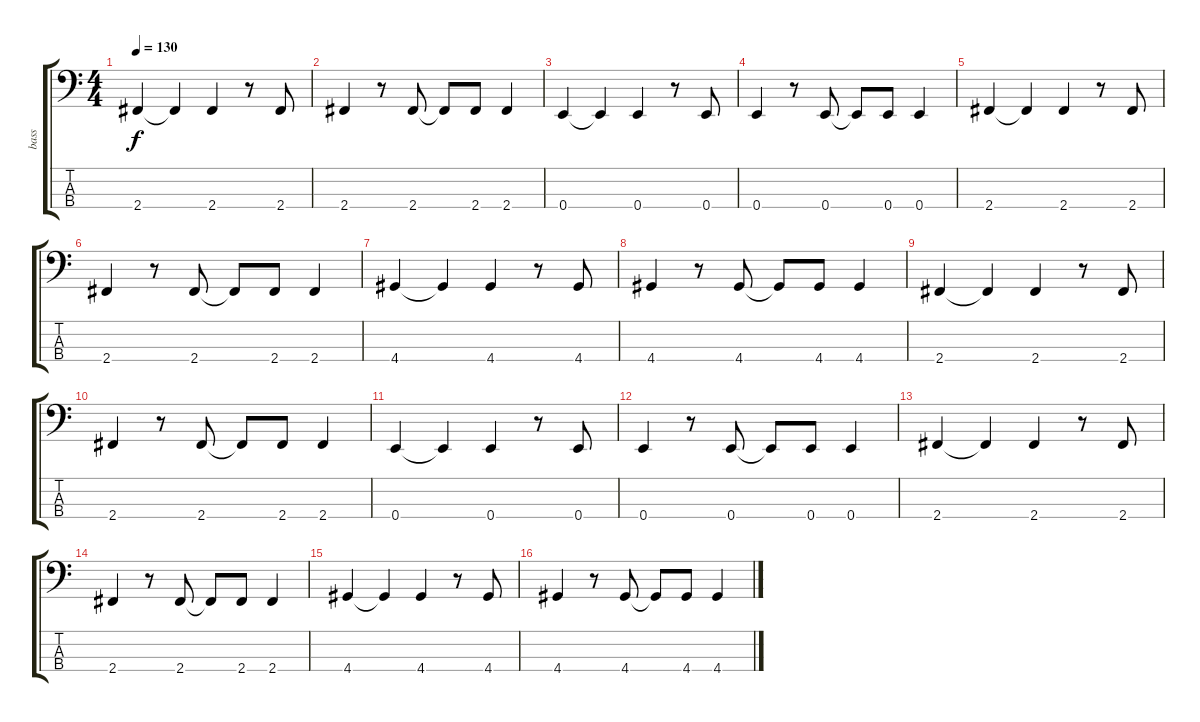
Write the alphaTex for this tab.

\track ("bass" "bass") {instrument acousticguitarnylon}
\staff {score tabs}
\tuning (G2 D2 A1 E1) {hide}
\ts (4 4)
\tempo 130
\clef f4
\ks c
2.4.4{dy f} 2.4{t}.4 2.4.4 r.8 2.4.8 |
2.4.4 r.8 2.4.8 2.4{t}.8 2.4.8 2.4.4 |
0.4.4 0.4{t}.4 0.4.4 r.8 0.4.8 |
0.4.4 r.8 0.4.8 0.4{t}.8 0.4.8 0.4.4 |
2.4.4 2.4{t}.4 2.4.4 r.8 2.4.8 |
2.4.4 r.8 2.4.8 2.4{t}.8 2.4.8 2.4.4 |
4.4.4 4.4{t}.4 4.4.4 r.8 4.4.8 |
4.4.4 r.8 4.4.8 4.4{t}.8 4.4.8 4.4.4 |
2.4.4 2.4{t}.4 2.4.4 r.8 2.4.8 |
2.4.4 r.8 2.4.8 2.4{t}.8 2.4.8 2.4.4 |
0.4.4 0.4{t}.4 0.4.4 r.8 0.4.8 |
0.4.4 r.8 0.4.8 0.4{t}.8 0.4.8 0.4.4 |
2.4.4 2.4{t}.4 2.4.4 r.8 2.4.8 |
2.4.4 r.8 2.4.8 2.4{t}.8 2.4.8 2.4.4 |
4.4.4 4.4{t}.4 4.4.4 r.8 4.4.8 |
4.4.4 r.8 4.4.8 4.4{t}.8 4.4.8 4.4.4
